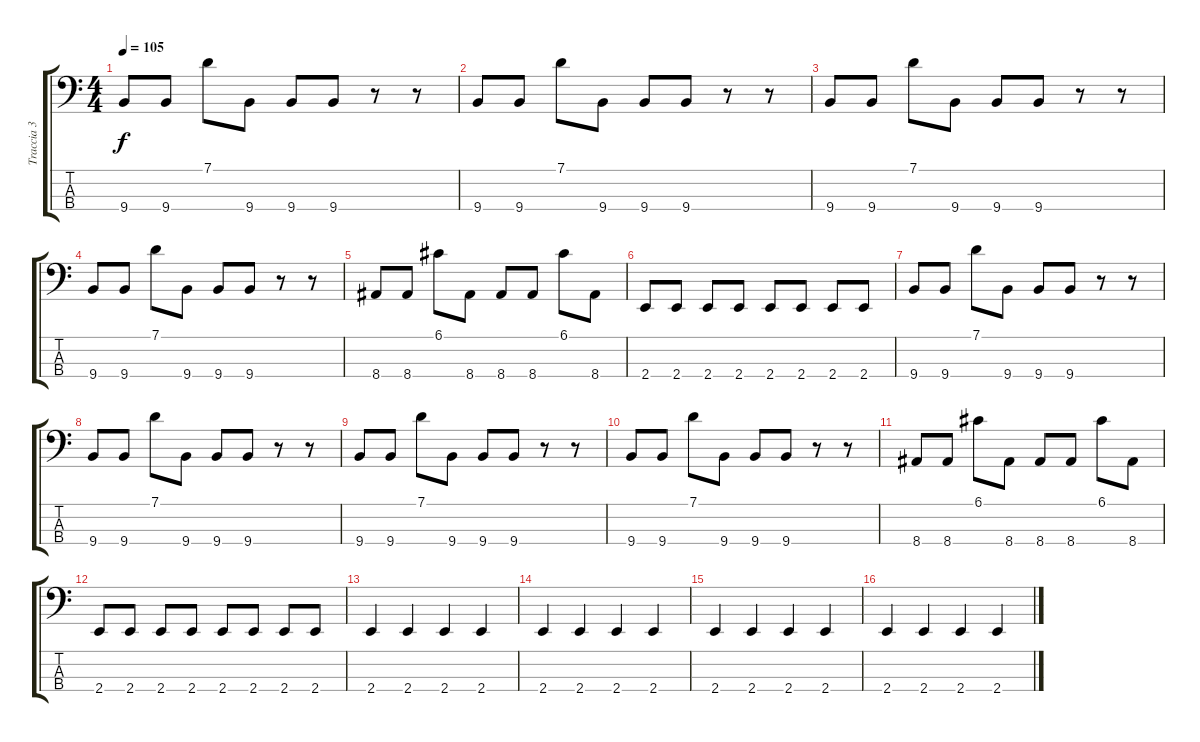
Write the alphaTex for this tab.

\track ("Traccia 3" "Traccia 3") {instrument electricbasspick}
\staff {score tabs}
\tuning (G2 D2 A1 D1) {hide}
\ts (4 4)
\tempo 105
\clef f4
\ks c
9.4.8{dy f} 9.4.8 7.1.8 9.4.8 9.4.8 9.4.8 r.8 r.8 |
9.4.8 9.4.8 7.1.8 9.4.8 9.4.8 9.4.8 r.8 r.8 |
9.4.8 9.4.8 7.1.8 9.4.8 9.4.8 9.4.8 r.8 r.8 |
9.4.8 9.4.8 7.1.8 9.4.8 9.4.8 9.4.8 r.8 r.8 |
8.4.8 8.4.8 6.1.8 8.4.8 8.4.8 8.4.8 6.1.8 8.4.8 |
2.4.8 2.4.8 2.4.8 2.4.8 2.4.8 2.4.8 2.4.8 2.4.8 |
9.4.8 9.4.8 7.1.8 9.4.8 9.4.8 9.4.8 r.8 r.8 |
9.4.8 9.4.8 7.1.8 9.4.8 9.4.8 9.4.8 r.8 r.8 |
9.4.8 9.4.8 7.1.8 9.4.8 9.4.8 9.4.8 r.8 r.8 |
9.4.8 9.4.8 7.1.8 9.4.8 9.4.8 9.4.8 r.8 r.8 |
8.4.8 8.4.8 6.1.8 8.4.8 8.4.8 8.4.8 6.1.8 8.4.8 |
2.4.8 2.4.8 2.4.8 2.4.8 2.4.8 2.4.8 2.4.8 2.4.8 |
2.4.4 2.4.4 2.4.4 2.4.4 |
2.4.4 2.4.4 2.4.4 2.4.4 |
2.4.4 2.4.4 2.4.4 2.4.4 |
2.4.4 2.4.4 2.4.4 2.4.4
